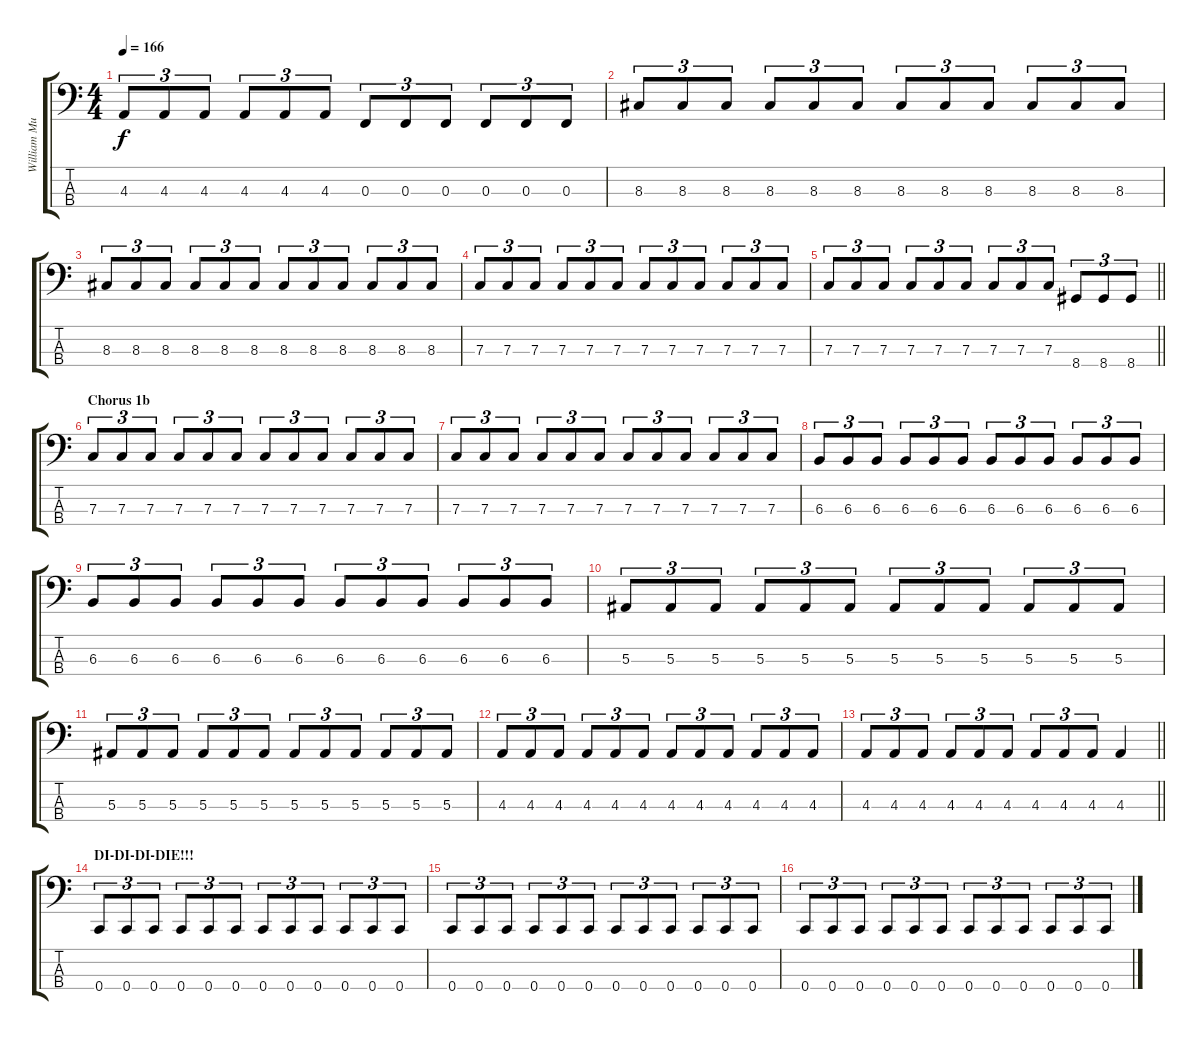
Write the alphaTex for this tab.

\track ("William Murderface" "William Mu") {instrument electricbassfinger}
\staff {score tabs}
\tuning (Eb2 Bb1 F1 C1) {hide}
\ts (4 4)
\tempo 166
\clef f4
\ks c
4.3.8{tu (3 2) dy f} 4.3.8{tu (3 2)} 4.3.8{tu (3 2)} 4.3.8{tu (3 2)} 4.3.8{tu (3 2)} 4.3.8{tu (3 2)} 0.3.8{tu (3 2)} 0.3.8{tu (3 2)} 0.3.8{tu (3 2)} 0.3.8{tu (3 2)} 0.3.8{tu (3 2)} 0.3.8{tu (3 2)} |
8.3.8{tu (3 2)} 8.3.8{tu (3 2)} 8.3.8{tu (3 2)} 8.3.8{tu (3 2)} 8.3.8{tu (3 2)} 8.3.8{tu (3 2)} 8.3.8{tu (3 2)} 8.3.8{tu (3 2)} 8.3.8{tu (3 2)} 8.3.8{tu (3 2)} 8.3.8{tu (3 2)} 8.3.8{tu (3 2)} |
8.3.8{tu (3 2)} 8.3.8{tu (3 2)} 8.3.8{tu (3 2)} 8.3.8{tu (3 2)} 8.3.8{tu (3 2)} 8.3.8{tu (3 2)} 8.3.8{tu (3 2)} 8.3.8{tu (3 2)} 8.3.8{tu (3 2)} 8.3.8{tu (3 2)} 8.3.8{tu (3 2)} 8.3.8{tu (3 2)} |
7.3.8{tu (3 2)} 7.3.8{tu (3 2)} 7.3.8{tu (3 2)} 7.3.8{tu (3 2)} 7.3.8{tu (3 2)} 7.3.8{tu (3 2)} 7.3.8{tu (3 2)} 7.3.8{tu (3 2)} 7.3.8{tu (3 2)} 7.3.8{tu (3 2)} 7.3.8{tu (3 2)} 7.3.8{tu (3 2)} |
\barLineRight lightlight
7.3.8{tu (3 2)} 7.3.8{tu (3 2)} 7.3.8{tu (3 2)} 7.3.8{tu (3 2)} 7.3.8{tu (3 2)} 7.3.8{tu (3 2)} 7.3.8{tu (3 2)} 7.3.8{tu (3 2)} 7.3.8{tu (3 2)} 8.4.8{tu (3 2)} 8.4.8{tu (3 2)} 8.4.8{tu (3 2)} |
\section ("" "Chorus 1b")
7.3.8{tu (3 2)} 7.3.8{tu (3 2)} 7.3.8{tu (3 2)} 7.3.8{tu (3 2)} 7.3.8{tu (3 2)} 7.3.8{tu (3 2)} 7.3.8{tu (3 2)} 7.3.8{tu (3 2)} 7.3.8{tu (3 2)} 7.3.8{tu (3 2)} 7.3.8{tu (3 2)} 7.3.8{tu (3 2)} |
7.3.8{tu (3 2)} 7.3.8{tu (3 2)} 7.3.8{tu (3 2)} 7.3.8{tu (3 2)} 7.3.8{tu (3 2)} 7.3.8{tu (3 2)} 7.3.8{tu (3 2)} 7.3.8{tu (3 2)} 7.3.8{tu (3 2)} 7.3.8{tu (3 2)} 7.3.8{tu (3 2)} 7.3.8{tu (3 2)} |
6.3.8{tu (3 2)} 6.3.8{tu (3 2)} 6.3.8{tu (3 2)} 6.3.8{tu (3 2)} 6.3.8{tu (3 2)} 6.3.8{tu (3 2)} 6.3.8{tu (3 2)} 6.3.8{tu (3 2)} 6.3.8{tu (3 2)} 6.3.8{tu (3 2)} 6.3.8{tu (3 2)} 6.3.8{tu (3 2)} |
6.3.8{tu (3 2)} 6.3.8{tu (3 2)} 6.3.8{tu (3 2)} 6.3.8{tu (3 2)} 6.3.8{tu (3 2)} 6.3.8{tu (3 2)} 6.3.8{tu (3 2)} 6.3.8{tu (3 2)} 6.3.8{tu (3 2)} 6.3.8{tu (3 2)} 6.3.8{tu (3 2)} 6.3.8{tu (3 2)} |
5.3.8{tu (3 2)} 5.3.8{tu (3 2)} 5.3.8{tu (3 2)} 5.3.8{tu (3 2)} 5.3.8{tu (3 2)} 5.3.8{tu (3 2)} 5.3.8{tu (3 2)} 5.3.8{tu (3 2)} 5.3.8{tu (3 2)} 5.3.8{tu (3 2)} 5.3.8{tu (3 2)} 5.3.8{tu (3 2)} |
5.3.8{tu (3 2)} 5.3.8{tu (3 2)} 5.3.8{tu (3 2)} 5.3.8{tu (3 2)} 5.3.8{tu (3 2)} 5.3.8{tu (3 2)} 5.3.8{tu (3 2)} 5.3.8{tu (3 2)} 5.3.8{tu (3 2)} 5.3.8{tu (3 2)} 5.3.8{tu (3 2)} 5.3.8{tu (3 2)} |
4.3.8{tu (3 2)} 4.3.8{tu (3 2)} 4.3.8{tu (3 2)} 4.3.8{tu (3 2)} 4.3.8{tu (3 2)} 4.3.8{tu (3 2)} 4.3.8{tu (3 2)} 4.3.8{tu (3 2)} 4.3.8{tu (3 2)} 4.3.8{tu (3 2)} 4.3.8{tu (3 2)} 4.3.8{tu (3 2)} |
\barLineRight lightlight
4.3.8{tu (3 2)} 4.3.8{tu (3 2)} 4.3.8{tu (3 2)} 4.3.8{tu (3 2)} 4.3.8{tu (3 2)} 4.3.8{tu (3 2)} 4.3.8{tu (3 2)} 4.3.8{tu (3 2)} 4.3.8{tu (3 2)} 4.3.4 |
\section ("" "DI-DI-DI-DIE!!!")
0.4.8{tu (3 2)} 0.4.8{tu (3 2)} 0.4.8{tu (3 2)} 0.4.8{tu (3 2)} 0.4.8{tu (3 2)} 0.4.8{tu (3 2)} 0.4.8{tu (3 2)} 0.4.8{tu (3 2)} 0.4.8{tu (3 2)} 0.4.8{tu (3 2)} 0.4.8{tu (3 2)} 0.4.8{tu (3 2)} |
0.4.8{tu (3 2)} 0.4.8{tu (3 2)} 0.4.8{tu (3 2)} 0.4.8{tu (3 2)} 0.4.8{tu (3 2)} 0.4.8{tu (3 2)} 0.4.8{tu (3 2)} 0.4.8{tu (3 2)} 0.4.8{tu (3 2)} 0.4.8{tu (3 2)} 0.4.8{tu (3 2)} 0.4.8{tu (3 2)} |
0.4.8{tu (3 2)} 0.4.8{tu (3 2)} 0.4.8{tu (3 2)} 0.4.8{tu (3 2)} 0.4.8{tu (3 2)} 0.4.8{tu (3 2)} 0.4.8{tu (3 2)} 0.4.8{tu (3 2)} 0.4.8{tu (3 2)} 0.4.8{tu (3 2)} 0.4.8{tu (3 2)} 0.4.8{tu (3 2)}
